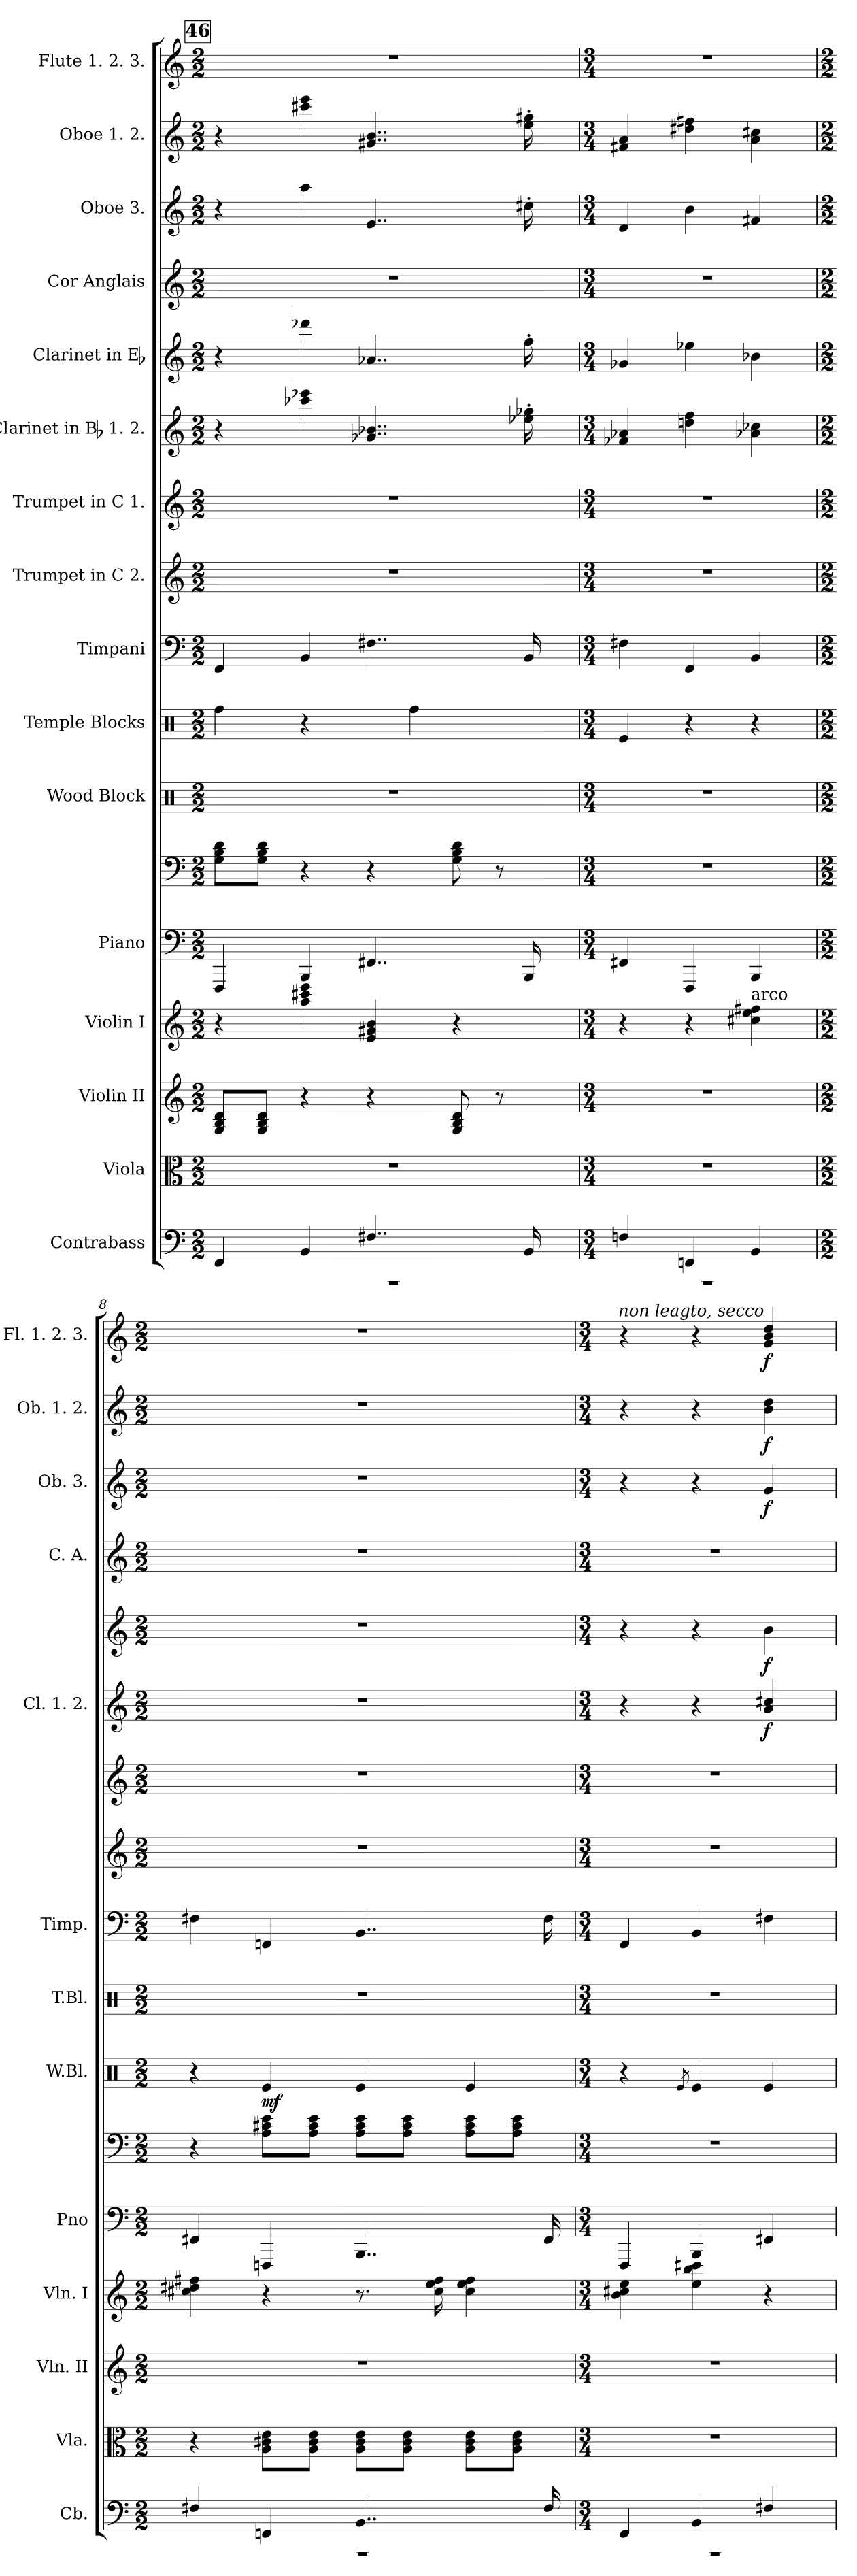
**kern	**kern	**kern	**kern	**kern	**kern	**kern	**dynam	**kern	**kern	**kern	**kern	**kern	**dynam	**kern	**dynam	**kern	**kern	**dynam	**kern	**dynam	**kern	**dynam
*part16	*part15	*part14	*part13	*part12	*part12	*part11	*part11	*part10	*part9	*part8	*part7	*part6	*part6	*part5	*part5	*part4	*part3	*part3	*part2	*part2	*part1	*part1
*staff17	*staff16	*staff15	*staff14	*staff13	*staff12	*staff11	*staff11	*staff10	*staff9	*staff8	*staff7	*staff6	*staff6	*staff5	*staff5	*staff4	*staff3	*staff3	*staff2	*staff2	*staff1	*staff1
*I"Contrabass	*I"Viola	*I"Violin II	*I"Violin I	*I"Piano	*	*I"Wood Block	*	*I"Temple Blocks	*I"Timpani	*I"Trumpet in C 2.	*I"Trumpet in C 1.	*I"Clarinet in Bb 1. 2.	*	*I"Clarinet in Eb	*	*I"Cor Anglais	*I"Oboe 3.	*	*I"Oboe 1. 2.	*	*I"Flute 1. 2. 3.	*
*I'Cb.	*I'Vla.	*I'Vln. II	*I'Vln. I	*I'Pno	*	*I'W.Bl.	*	*I'T.Bl.	*I'Timp.	*	*	*I'Cl. 1. 2.	*	*	*	*I'C. A.	*I'Ob. 3.	*	*I'Ob. 1. 2.	*	*I'Fl. 1. 2. 3.	*
*clefF4	*clefC3	*clefG2	*clefG2	*clefF4	*clefF4	*clefX	*	*clefX	*clefF4	*clefG2	*clefG2	*clefG2	*	*clefG2	*	*clefG2	*clefG2	*	*clefG2	*	*clefG2	*
*ITrd7c12	*	*	*	*	*	*	*	*	*	*	*	*ITrd1c2	*	*ITrd-2c-3	*	*ITrd4c7	*	*	*	*	*	*
*k[]	*k[]	*k[]	*k[]	*k[]	*k[]	*k[]	*	*k[]	*k[]	*k[]	*k[]	*k[b-e-]	*	*k[b-e-a-]	*	*k[b-]	*k[]	*	*k[]	*	*k[]	*
*M2/2	*M2/2	*M2/2	*M2/2	*M2/2	*M2/2	*M2/2	*	*M2/2	*M2/2	*M2/2	*M2/2	*M2/2	*	*M2/2	*	*M2/2	*M2/2	*	*M2/2	*	*M2/2	*
!!LO:REH:place=s1:t=46
=7	=7	=7	=7	=7	=7	=7	=7	=7	=7	=7	=7	=7	=7	=7	=7	=7	=7	=7	=7	=7	=7	=7
*^	*	*	*	*	*	*	*	*	*	*	*	*	*	*	*	*	*	*	*	*	*	*
4FFF	1rAAA	1r	8G 8B 8dL	4r	4FFF	8G 8B 8dL	1r	.	4Rff\	4FF	1r	1r	4r	.	4r	.	1r	4r	.	4r	.	1r	.
.	.	.	8G 8B 8dJ	.	.	8G 8B 8dJ	.	.	.	.	.	.	.	.	.	.	.	.	.	.	.	.	.
4BBB	.	.	4r	4aa 4ccc#X 4eee	4BBB	4r	.	.	4r	4BB	.	.	4bb--X 4ddd-X	.	4fff-X	.	.	4aa	.	4ccc#X 4eee	.	.	.
.	.	.	.	.	.	.	.	.	8qR/	.	.	.	.	.	.	.	.	.	.	.	.	.	.
4..FF#X	.	.	4r	4e 4g#X 4b	4..FF#X	4r	.	.	4Rff\	4..F#X	.	.	4..f-X 4..a-X	.	4..cc-X	.	.	4..e	.	4..g#X 4..b	.	.	.
.	.	.	8G 8B 8d	4r	.	8G 8B 8d	.	.	4R\	.	.	.	.	.	.	.	.	.	.	.	.	.	.
.	.	.	8r	.	.	8r	.	.	.	.	.	.	.	.	.	.	.	.	.	.	.	.	.
16BBB	.	.	.	.	16BBB	.	.	.	.	16BB	.	.	16dd-X' 16ff-X'	.	16aa-'	.	.	16cc#X'	.	16ee' 16gg#X'	.	.	.
=	=	=	=	=	=	=	=	=	=	=	=	=	=	=	=	=	=	=	=	=	=	=	=
*M3/4	*	*M3/4	*M3/4	*M3/4	*M3/4	*M3/4	*M3/4	*	*M3/4	*M3/4	*M3/4	*M3/4	*M3/4	*	*M3/4	*	*M3/4	*M3/4	*	*M3/4	*	*M3/4	*
4FFn	2.rAAA	2.r	2.r	4r	4FF#j	2.r	2.r	.	4Re/	4F#j	2.r	2.r	4e--X 4g-X	.	4b--X	.	2.r	4d	.	4f#X 4a	.	2.r	.
4FFFn	.	.	.	4r	4FFF	.	.	.	4r	4FF	.	.	4ccn 4ee-	.	4gg-X	.	.	4b	.	4dd#X 4ff#X	.	.	.
!	!	!	!	!LO:TX:a:t=arco	!	!	!	!	!	!	!	!	!	!	!	!	!	!	!	!	!	!	!
4BBB	.	.	.	4cc#X 4ee 4ff#X	4BBB	.	.	.	4r	4BB	.	.	4g-X 4b--X	.	4dd-X	.	.	4f#X	.	4a 4cc#X	.	.	.
=8	=8	=8	=8	=8	=8	=8	=8	=8	=8	=8	=8	=8	=8	=8	=8	=8	=8	=8	=8	=8	=8	=8	=8
*M2/2	*	*M2/2	*M2/2	*M2/2	*M2/2	*M2/2	*M2/2	*	*M2/2	*M2/2	*M2/2	*M2/2	*M2/2	*	*M2/2	*	*M2/2	*M2/2	*	*M2/2	*	*M2/2	*
4FF#X/	1rAAA	4r	1r	4cc#X 4dd#X 4ff#X	4FF#X	4r	4r	.	1r	4F#X	1r	1r	1r	.	1r	.	1r	1r	.	1r	.	1r	.
4FFFni	.	8A 8c#X 8eL	.	4r	4FFFni	8A 8c#X 8eL	4Re/	mf	.	4FFni	.	.	.	.	.	.	.	.	.	.	.	.	.
.	.	8A 8c# 8eJ	.	.	.	8A 8c# 8eJ	.	.	.	.	.	.	.	.	.	.	.	.	.	.	.	.	.
4..BBB	.	8A 8c# 8eL	.	8.r	4..BBB	8A 8c# 8eL	4Re/	.	.	4..BB	.	.	.	.	.	.	.	.	.	.	.	.	.
.	.	8A 8c# 8eJ	.	.	.	8A 8c# 8eJ	.	.	.	.	.	.	.	.	.	.	.	.	.	.	.	.	.
.	.	.	.	16cc# 16ee 16ff#	.	.	.	.	.	.	.	.	.	.	.	.	.	.	.	.	.	.	.
.	.	8A 8c# 8eL	.	4cc# 4ee 4ff#	.	8A 8c# 8eL	4Re/	.	.	.	.	.	.	.	.	.	.	.	.	.	.	.	.
.	.	8A 8c# 8eJ	.	.	.	8A 8c# 8eJ	.	.	.	.	.	.	.	.	.	.	.	.	.	.	.	.	.
16FF#/	.	.	.	.	16FF#	.	.	.	.	16F#	.	.	.	.	.	.	.	.	.	.	.	.	.
=	=	=	=	=	=	=	=	=	=	=	=	=	=	=	=	=	=	=	=	=	=	=	=
*M3/4	*	*M3/4	*M3/4	*M3/4	*M3/4	*M3/4	*M3/4	*	*M3/4	*M3/4	*M3/4	*M3/4	*M3/4	*	*M3/4	*	*M3/4	*M3/4	*	*M3/4	*	*M3/4	*
4FFF	2.rAAA	2.r	2.r	4b 4cc#X 4ee	4FFF	2.r	4r	.	2.r	4FF	2.r	2.r	4r	.	4r	.	2.r	4r	.	4r	.	4r	.
.	.	.	.	.	.	.	8qRe/	.	.	.	.	.	.	.	.	.	.	.	.	.	.	.	.
4BBB	.	.	.	4ee 4bb 4ccc#X	4BBB	.	4Re/	.	.	4BB	.	.	4r	.	4r	.	.	4r	.	4r	.	4r	.
!	!	!	!	!	!	!	!	!	!	!	!	!	!	!	!	!	!	!	!	!	!	!LO:TX:a:i:rj:t=non leagto, secco	!
4FF#j	.	.	.	4r	4FF#j	.	4Re/	.	.	4F#j	.	.	4g/ 4bn/	f	4dd	f	.	4g	f	4b 4dd	f	4g/ 4b/ 4dd/	f
*v	*v	*	*	*	*	*	*	*	*	*	*	*	*	*	*	*	*	*	*	*	*	*	*
=	=	=	=	=	=	=	=	=	=	=	=	=	=	=	=	=	=	=	=	=	=	=
*-	*-	*-	*-	*-	*-	*-	*-	*-	*-	*-	*-	*-	*-	*-	*-	*-	*-	*-	*-	*-	*-	*-
